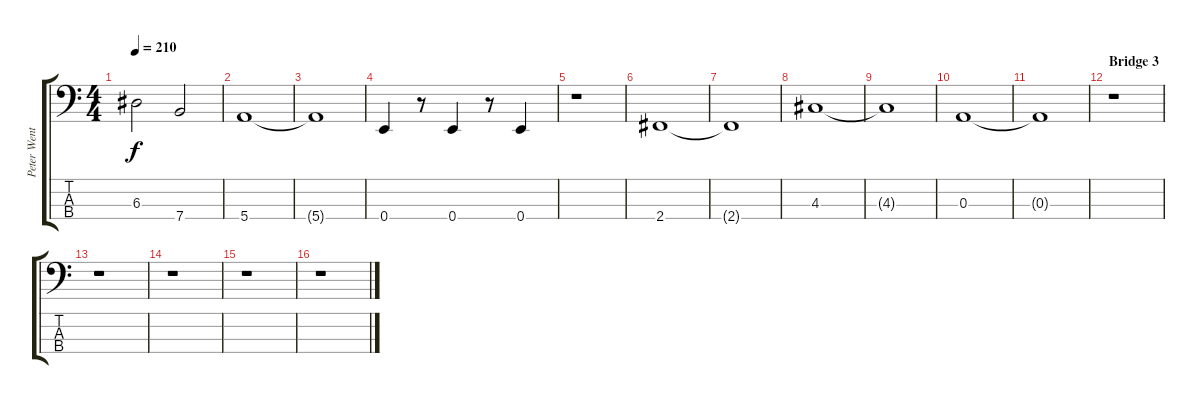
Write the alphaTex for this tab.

\track ("Peter Wentz (Bass)" "Peter Went") {instrument electricbasspick}
\staff {score tabs}
\tuning (G2 D2 A1 E1) {hide}
\ts (4 4)
\tempo 210
\clef f4
\ks c
6.3.2{dy f} 7.4.2 |
5.4.1 |
5.4{t}.1 |
0.4.4 r.8 0.4.4 r.8 0.4.4 |
r.1 |
2.4.1 |
2.4{t}.1 |
4.3.1 |
4.3{t}.1 |
0.3.1 |
0.3{t}.1 |
\section ("" "Bridge 3")
r.1 |
r.1 |
r.1 |
r.1 |
r.1
